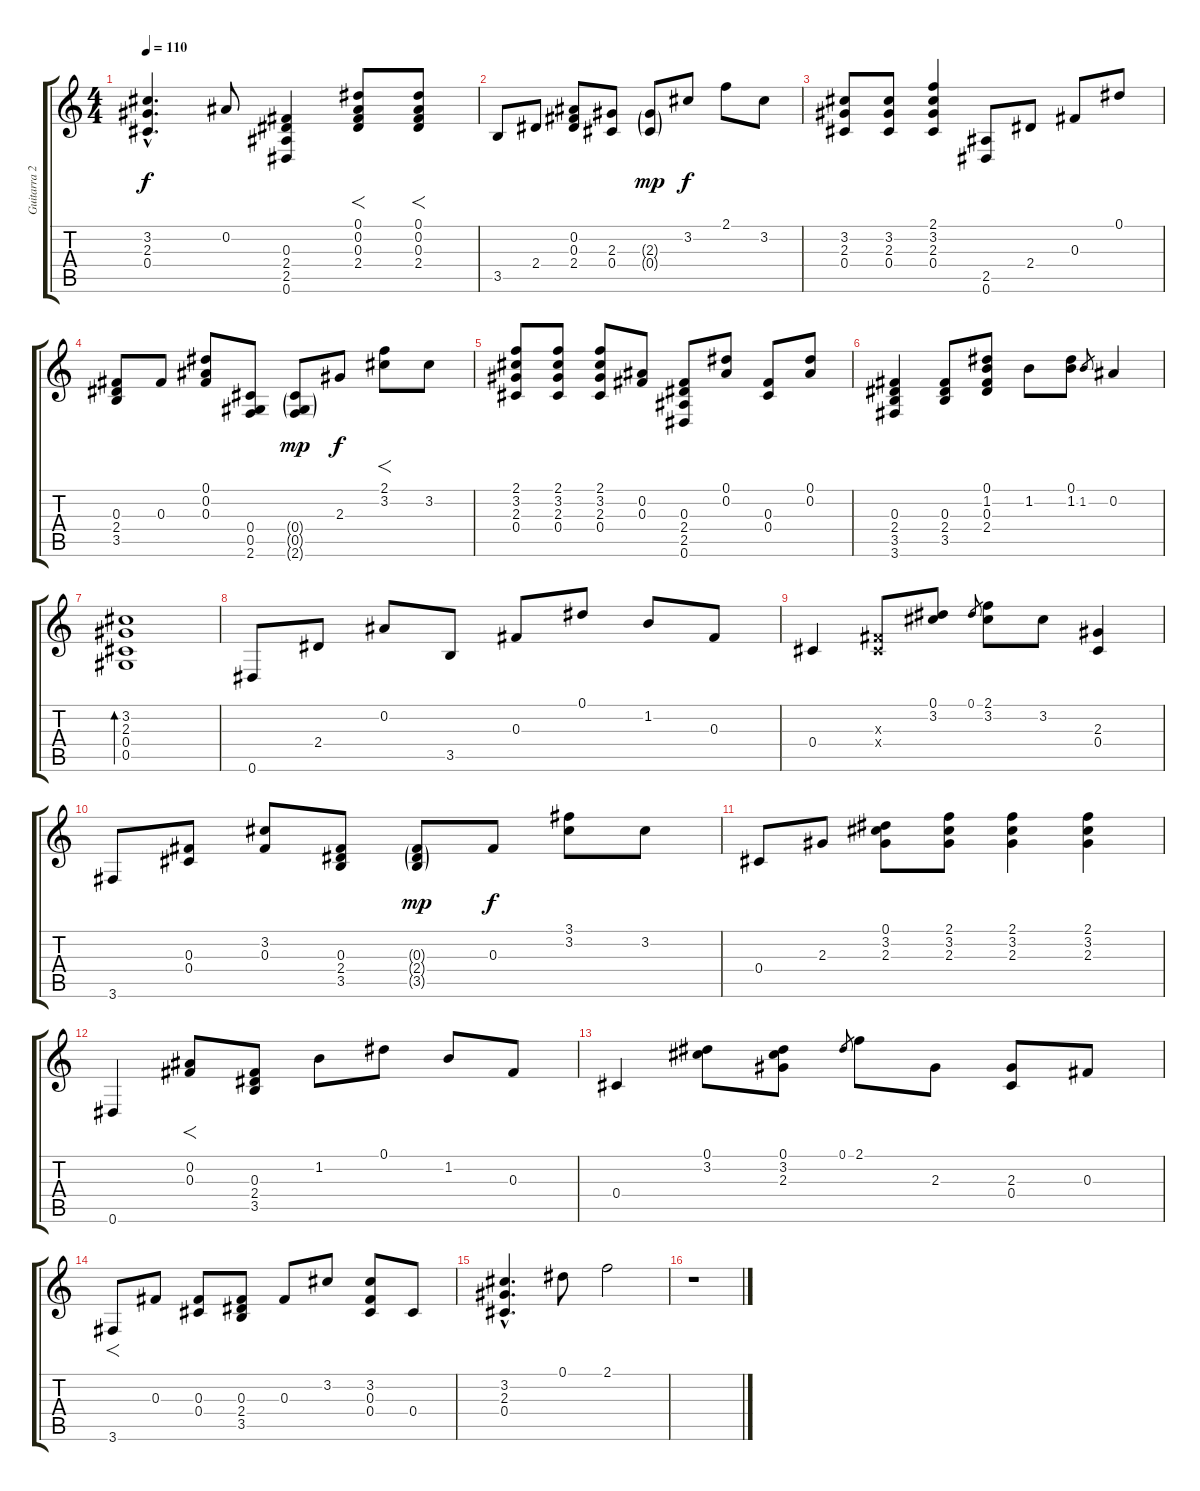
\track ("Guitarra 2" "Guitarra 2") {instrument acousticguitarsteel}
\staff {score tabs}
\tuning (Eb4 Bb3 Gb3 Db3 Ab2 Eb2) {hide}
\ts (4 4)
\tempo 110
\clef g2
\ks c
(3.2{hac} 2.3{hac} 0.4{hac}).4{d dy f} 0.2.8 (0.3 2.4 2.5 0.6).4 (0.1 0.2 0.3 2.4).8{f} (0.1 0.2 0.3 2.4).8{f} |
3.5.8 2.4.8 (0.2 0.3 2.4).8 (2.3 0.4).8 (2.3{g} 0.4{g}).8{dy mp} 3.2.8{dy f} 2.1.8 3.2.8 |
(3.2 2.3 0.4).8 (3.2 2.3 0.4).8 (2.1 3.2 2.3 0.4).4 (2.5 0.6).8 2.4.8 0.3.8 0.1.8 |
(0.3 2.4 3.5).8 0.3.8 (0.1 0.2 0.3).8 (0.4 0.5 2.6).8 (0.4{g} 0.5{g} 2.6{g}).8{dy mp} 2.3.8{dy f} (2.1 3.2).8{f} 3.2.8 |
(2.1 3.2 2.3 0.4).8 (2.1 3.2 2.3 0.4).8 (2.1 3.2 2.3 0.4).8 (0.2 0.3).8 (0.3 2.4 2.5 0.6).8 (0.1 0.2).8 (0.3 0.4).8 (0.1 0.2).8 |
(0.3 2.4 3.5 3.6).4 (0.3 2.4 3.5).8 (0.1 1.2 0.3 2.4).8 1.2.8 (0.1 1.2).8 1.2.8{gr} 0.2.4 |
(3.2 2.3 0.4 0.5).1{bd 60} |
0.6.8 2.4.8 0.2.8 3.5.8 0.3.8 0.1.8 1.2.8 0.3.8 |
0.4.4 (0.3{x} 0.4{x}).8 (0.1 3.2).8 0.1.8{gr} (2.1 3.2).8 3.2.8 (2.3 0.4).4 |
3.6.8 (0.3 0.4).8 (3.2 0.3).8 (0.3 2.4 3.5).8 (0.3{g} 2.4{g} 3.5{g}).8{dy mp} 0.3.8{dy f} (3.1 3.2).8 3.2.8 |
0.4.8 2.3.8 (0.1 3.2 2.3).8 (2.1 3.2 2.3).8 (2.1 3.2 2.3).4 (2.1 3.2 2.3).4 |
0.6.4 (0.2 0.3).8{f} (0.3 2.4 3.5).8 1.2.8 0.1.8 1.2.8 0.3.8 |
0.4.4 (0.1 3.2).8 (0.1 3.2 2.3).8 0.1.8{gr} 2.1.8 2.3.8 (2.3 0.4).8 0.3.8 |
3.6.8{f} 0.3.8 (0.3 0.4).8 (0.3 2.4 3.5).8 0.3.8 3.2.8 (3.2 0.3 0.4).8 0.4.8 |
(3.2{hac} 2.3{hac} 0.4{hac}).4{d} 0.1.8 2.1.2 |
r.1
